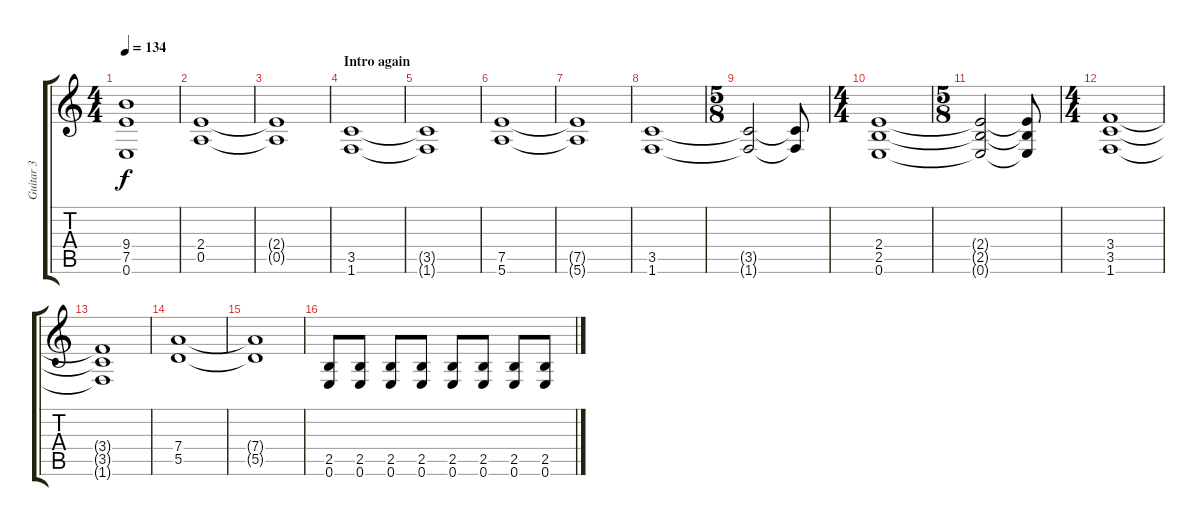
\track ("Guitar 3" "Guitar 3") {instrument distortionguitar}
\staff {score tabs}
\tuning (E4 B3 G3 D3 A2 E2) {hide}
\ts (4 4)
\tempo 134
\clef g2
\ks c
(9.4{t} 7.5{t} 0.6{t}).1{dy f} |
(2.4 0.5).1 |
(2.4{t} 0.5{t}).1 |
\section ("" "Intro again")
(3.5 1.6).1 |
(3.5{t} 1.6{t}).1 |
(7.5 5.6).1 |
(7.5{t} 5.6{t}).1 |
(3.5 1.6).1 |
\ts (5 8)
(3.5{t} 1.6{t}).2 (3.5{t} 1.6{t}).8 |
\ts (4 4)
(2.4 2.5 0.6).1 |
\ts (5 8)
(2.4{t} 2.5{t} 0.6{t}).2 (2.4{t} 2.5{t} 0.6{t}).8 |
\ts (4 4)
(3.4 3.5 1.6).1 |
(3.4{t} 3.5{t} 1.6{t}).1 |
(7.4 5.5).1 |
(7.4{t} 5.5{t}).1 |
(2.5 0.6).8 (2.5 0.6).8 (2.5 0.6).8 (2.5 0.6).8 (2.5 0.6).8 (2.5 0.6).8 (2.5 0.6).8 (2.5 0.6).8
